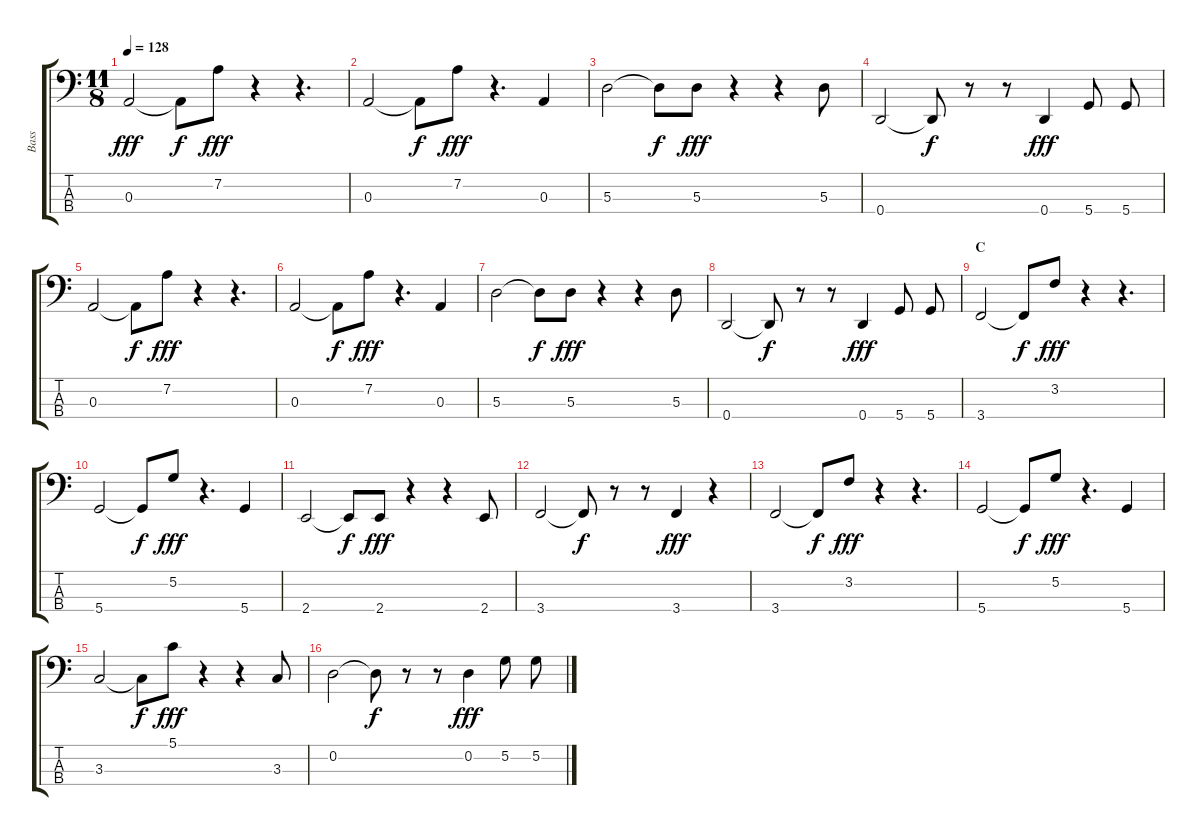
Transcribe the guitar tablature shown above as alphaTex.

\track ("Bass" "Bass") {instrument electricbassfinger}
\staff {score tabs}
\tuning (G2 D2 A1 D1) {hide}
\ts (11 8)
\tempo 128
\clef f4
\ks c
0.3.2{dy fff} 0.3{t}.8{dy f} 7.2.8{dy fff} r.4 r.4{d} |
0.3.2 0.3{t}.8{dy f} 7.2.8{dy fff} r.4{d} 0.3.4 |
5.3.2 5.3{t}.8{dy f} 5.3.8{dy fff} r.4 r.4 5.3.8 |
0.4.2 0.4{t}.8{dy f} r.8 r.8 0.4.4{dy fff} 5.4.8 5.4.8 |
0.3.2 0.3{t}.8{dy f} 7.2.8{dy fff} r.4 r.4{d} |
0.3.2 0.3{t}.8{dy f} 7.2.8{dy fff} r.4{d} 0.3.4 |
5.3.2 5.3{t}.8{dy f} 5.3.8{dy fff} r.4 r.4 5.3.8 |
0.4.2 0.4{t}.8{dy f} r.8 r.8 0.4.4{dy fff} 5.4.8 5.4.8 |
\section ("" "C")
3.4.2 3.4{t}.8{dy f} 3.2.8{dy fff} r.4 r.4{d} |
5.4.2 5.4{t}.8{dy f} 5.2.8{dy fff} r.4{d} 5.4.4 |
2.4.2 2.4{t}.8{dy f} 2.4.8{dy fff} r.4 r.4 2.4.8 |
3.4.2 3.4{t}.8{dy f} r.8 r.8 3.4.4{dy fff} r.4 |
3.4.2 3.4{t}.8{dy f} 3.2.8{dy fff} r.4 r.4{d} |
5.4.2 5.4{t}.8{dy f} 5.2.8{dy fff} r.4{d} 5.4.4 |
3.3.2 3.3{t}.8{dy f} 5.1.8{dy fff} r.4 r.4 3.3.8 |
0.2.2 0.2{t}.8{dy f} r.8 r.8 0.2.4{dy fff} 5.2.8 5.2.8
